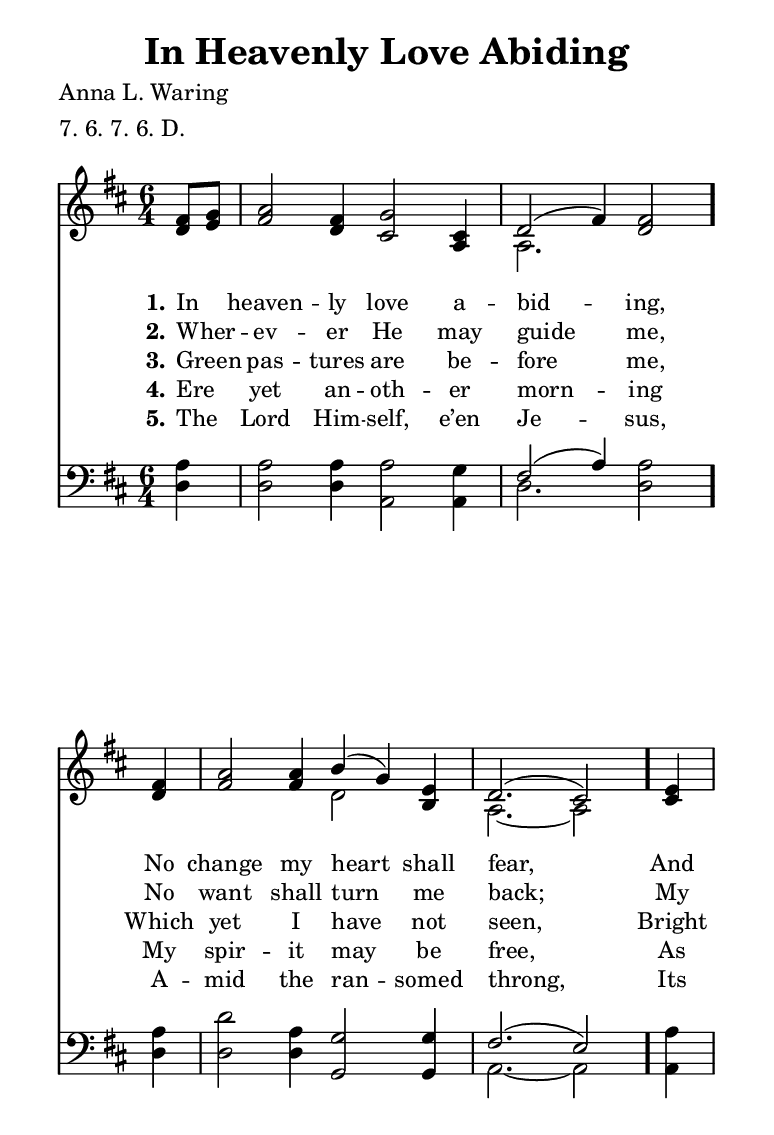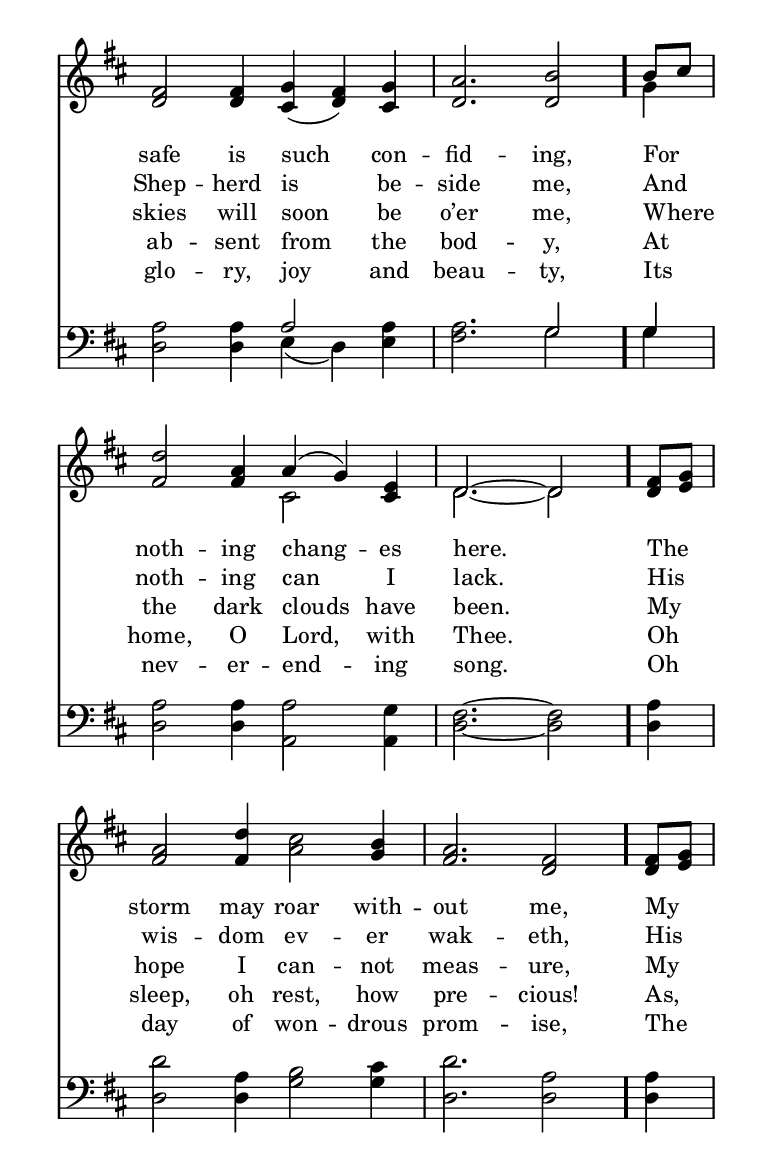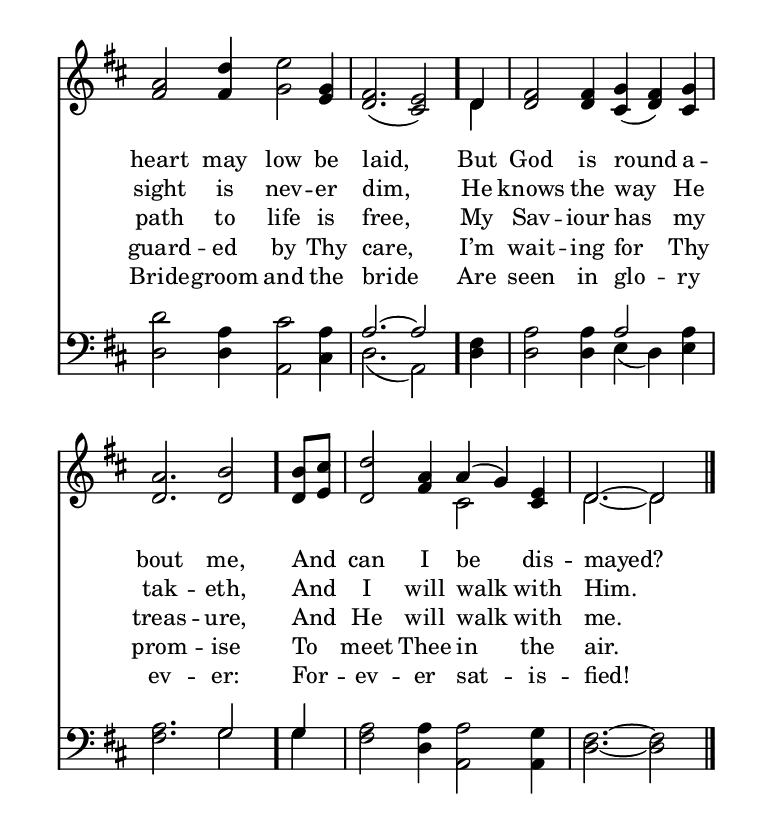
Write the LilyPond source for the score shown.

\include "common/global.ily"
\paper {
  \include "common/paper.ily"
}

\header{
  hymnnumber = "228"
  title = "In Heavenly Love Abiding"
  tunename = "Confidence" % not found at hymnary.org
  meter = "7. 6. 7. 6. D."
  poet = "Anna L. Waring" % see https://hymnary.org/text/in_heavenly_love_abiding
  composer = ""
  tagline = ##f
}

global = {
  \include "common/overrides.ily"
  \override Staff.TimeSignature.style = #'numbered
  \time 6/4
  \override Score.MetronomeMark.transparent = ##t % hide all fermata changes too
  \tempo 4=120
  \key d \major
  \partial 4
  \autoBeamOff
}

notesSoprano = {
\global
\relative c' {

  fis8[ g] | a2 fis4 g2 cis,4 | d2( fis4) fis2
  fis4 | a2 a4 b( g) e | d2.( cis2)
  e4 | fis2 fis4 g( fis) g | a2. b2
  b8[ cis] | d2 a4 a( g) e | d2. ~ d2
  fis8[ g] a2 d4 cis2 b4 | a2. fis2
  fis8[ g] | a2 d4 e2 g,4 | fis2.( e2)
  d4 | fis2 fis4 g( fis) g | a2. b2
  b8[ cis] | d2 a4 a( g) e | d2. ~ d2

  \bar "|."

}
}

notesAlto = {
\global
\relative e' {

  d8[ e] | fis2 d4 cis2 a4 | a2. d2
  d4 | fis2 fis4 d2 b4 | a2. ~ a2
  cis4 | d2 d4 cis( d) cis | d2. d2
  g4 | fis2 fis4 cis2 cis4 | d2. ~ d2
  d8[ e] | fis2 fis4 a2 g4 | fis2. d2
  d8[ e] | fis2 fis4 g2 e4 | d2.( cis2)
  d4 | d2 d4 cis( d) cis | d2. d2
  d8[ e] | d2 fis4 cis2 cis4 | d2. ~ d2

}
}

notesTenor = {
\global
\relative a {

  a4 | a2 a4 a2 g4 | fis2( a4) a2
  a4 | d2 a4 g2 g4 | fis2.( e2)
  a4 | a2 a4 a2 a4 | a2. g2
  g4 | a2 a4 a2 g4 | fis2. ~ fis2
  a4 | d2 a4 b2 cis4 | d2. a2
  a4 | d2 a4 cis2 a4 | a2. ~ a2
  fis4 | a2 a4 a2 a4 | a2. g2
  g4 | a2 a4 a2 g4 | fis2. ~ fis2

}
}

notesBass = {
\global
\relative f {

  d4 | d2 d4 a2 a4 | d2. d2
  d4 | d2 d4 g,2 g4 | a2. ~ a2
  a4 | d2 d4 e( d) e | fis2. g2
  g4 | d2 d4 a2 a4 | d2. ~ d2
  d4 | d2 d4 g2 g4 | d2. d2
  d4 | d2 d4 a2 cis4 | d2.( a2)
  d4 | d2 d4 e( d) e | fis2. g2
  g4 | fis2 d4 a2 a4 | d2. ~ d2

}
}

wordsA = \lyricmode {
\set stanza = "1."

In heaven -- ly love a -- bid -- ing, \bar "."
No change my heart shall fear, \bar "."
And safe is such con -- fid -- ing, \bar "."
For noth -- ing chang -- es here. \bar "."
The storm may roar with -- out me, \bar "."
My heart may low be laid, \bar "."
But God is round a -- bout me, \bar "."
And can I be dis -- mayed? \bar "."

}

wordsB = \lyricmode {
\set stanza = "2."

Wher -- ev -- er He may guide me,
No want shall turn me back;
My Shep -- herd is be -- side me,
And noth -- ing can I lack.
His wis -- dom ev -- er wak -- eth,
His sight is nev -- er dim,
He knows the way He tak -- eth,
And I will walk with Him.

}

wordsC = \lyricmode {
\set stanza = "3."

Green pas -- tures are be -- fore me,
Which yet I have not seen,
Bright skies will soon be o’er me,
Where the dark clouds have been.
My hope I can -- not meas -- ure,
My path to life is free,
My Sav -- iour has my treas -- ure,
And He will walk with me.

}

wordsD = \lyricmode {
\set stanza = "4."

Ere yet an -- oth -- er morn -- ing
My spir -- it may be free,
As ab -- sent from the bod -- y,
At home, O Lord, with Thee.
Oh sleep, oh rest, how pre -- cious!
As, guard -- ed by Thy care,
I’m wait -- ing for Thy prom -- ise
To meet Thee in the air.

}

wordsE = \lyricmode {
\set stanza = "5."

The Lord Him -- self, e’en Je -- sus,
A -- mid the ran -- somed throng,
Its glo -- ry, joy and beau -- ty,
Its nev -- er -- end -- ing song.
Oh day of won -- drous prom -- ise,
The Bride -- groom and the bride
Are seen in glo -- ry ev -- er:
For -- ev -- er sat -- is -- fied!

}

\score {
  \context ChoirStaff <<
    \context Staff = upper <<
      \set Staff.autoBeaming = ##f
      \set ChoirStaff.systemStartDelimiter = #'SystemStartBar
      \set ChoirStaff.printPartCombineTexts = ##f
      \partcombine #'(2 . 11) \notesSoprano \notesAlto
      \context NullVoice = sopranos { \voiceOne << \notesSoprano >> }
      \context Lyrics = one   \lyricsto sopranos \wordsA
      \context Lyrics = two   \lyricsto sopranos \wordsB
      \context Lyrics = three \lyricsto sopranos \wordsC
      \context Lyrics = four  \lyricsto sopranos \wordsD
      \context Lyrics = five  \lyricsto sopranos \wordsE
    >>
    \context Staff = men <<
      \set Staff.autoBeaming = ##f
      \clef bass
      \set ChoirStaff.printPartCombineTexts = ##f
      \partcombine #'(2 . 11) \notesTenor \notesBass
    >>
  >>
  \layout {
    \include "common/layout.ily"
  }
  #(cond ((ly:get-option 'eog-midi-permitted) #{ \midi{
    \include "common/midi.ily"
  } #}))
}

\version "2.19.49"  % necessary for upgrading to future LilyPond versions.

% vi:set et ts=2 sw=2 ai nocindent syntax=lilypond:
